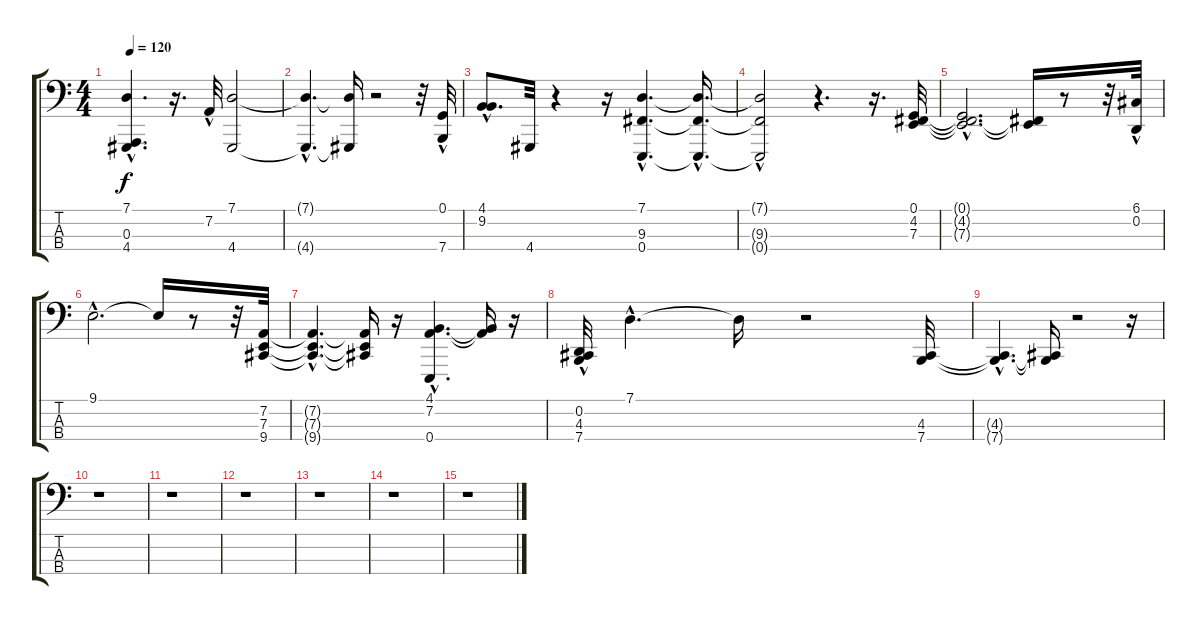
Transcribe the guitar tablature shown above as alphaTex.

\track "" {instrument frenchhorn}
\staff {score tabs}
\tuning (G2 D2 A1 E1) {hide}
\ts (4 4)
\tempo 120
\clef f4
\ks c
(7.1{hac t} 0.3{t} 4.4{hac t}).4{d dy f} r.16{d} 7.2{hac}.32 (7.1 4.4).2 |
(7.1{hac t} 4.4{hac t}).4{d} (7.1{t} 4.4{t}).16 r.2 r.32 (0.1{hac} 7.4{hac}).32 |
(4.1{hac} 9.2{hac}).8{d} 4.4.32 r.4 r.16 (7.1{hac} 9.3{hac} 0.4{hac}).4{d} (7.1{hac t} 9.3{hac t} 0.4{hac t}).16{d} |
(7.1{t} 9.3{hac t} 0.4{hac t}).2 r.4{d} r.16{d} (0.1 4.2 7.3).32 |
(0.1{hac t} 4.2{hac t} 7.3{hac t}).2{d} (4.2{t} 7.3{t}).16 r.8 r.32 (6.1{hac} 0.2{hac}).32 |
9.1{hac}.2{d} 9.1{t}.16 r.8 r.32 (7.2 7.3 9.4).32 |
(7.2{hac t} 7.3{hac t} 9.4{hac t}).4{d} (7.2{t} 7.3{t} 9.4{t}).16 r.16 (4.1{hac} 7.2{hac} 0.4{hac}).4{d} (4.1{t} 7.2{t}).16 r.16 |
(0.2{hac} 4.3{hac} 7.4{hac}).32 7.1{hac}.4{d} 7.1{t}.16 r.2 (4.3 7.4).32 |
(4.3{hac t} 7.4{hac t}).4{d} (4.3{t} 7.4{t}).16 r.2 r.16 |
r.1 |
r.1 |
r.1 |
r.1 |
r.1 |
r.1
